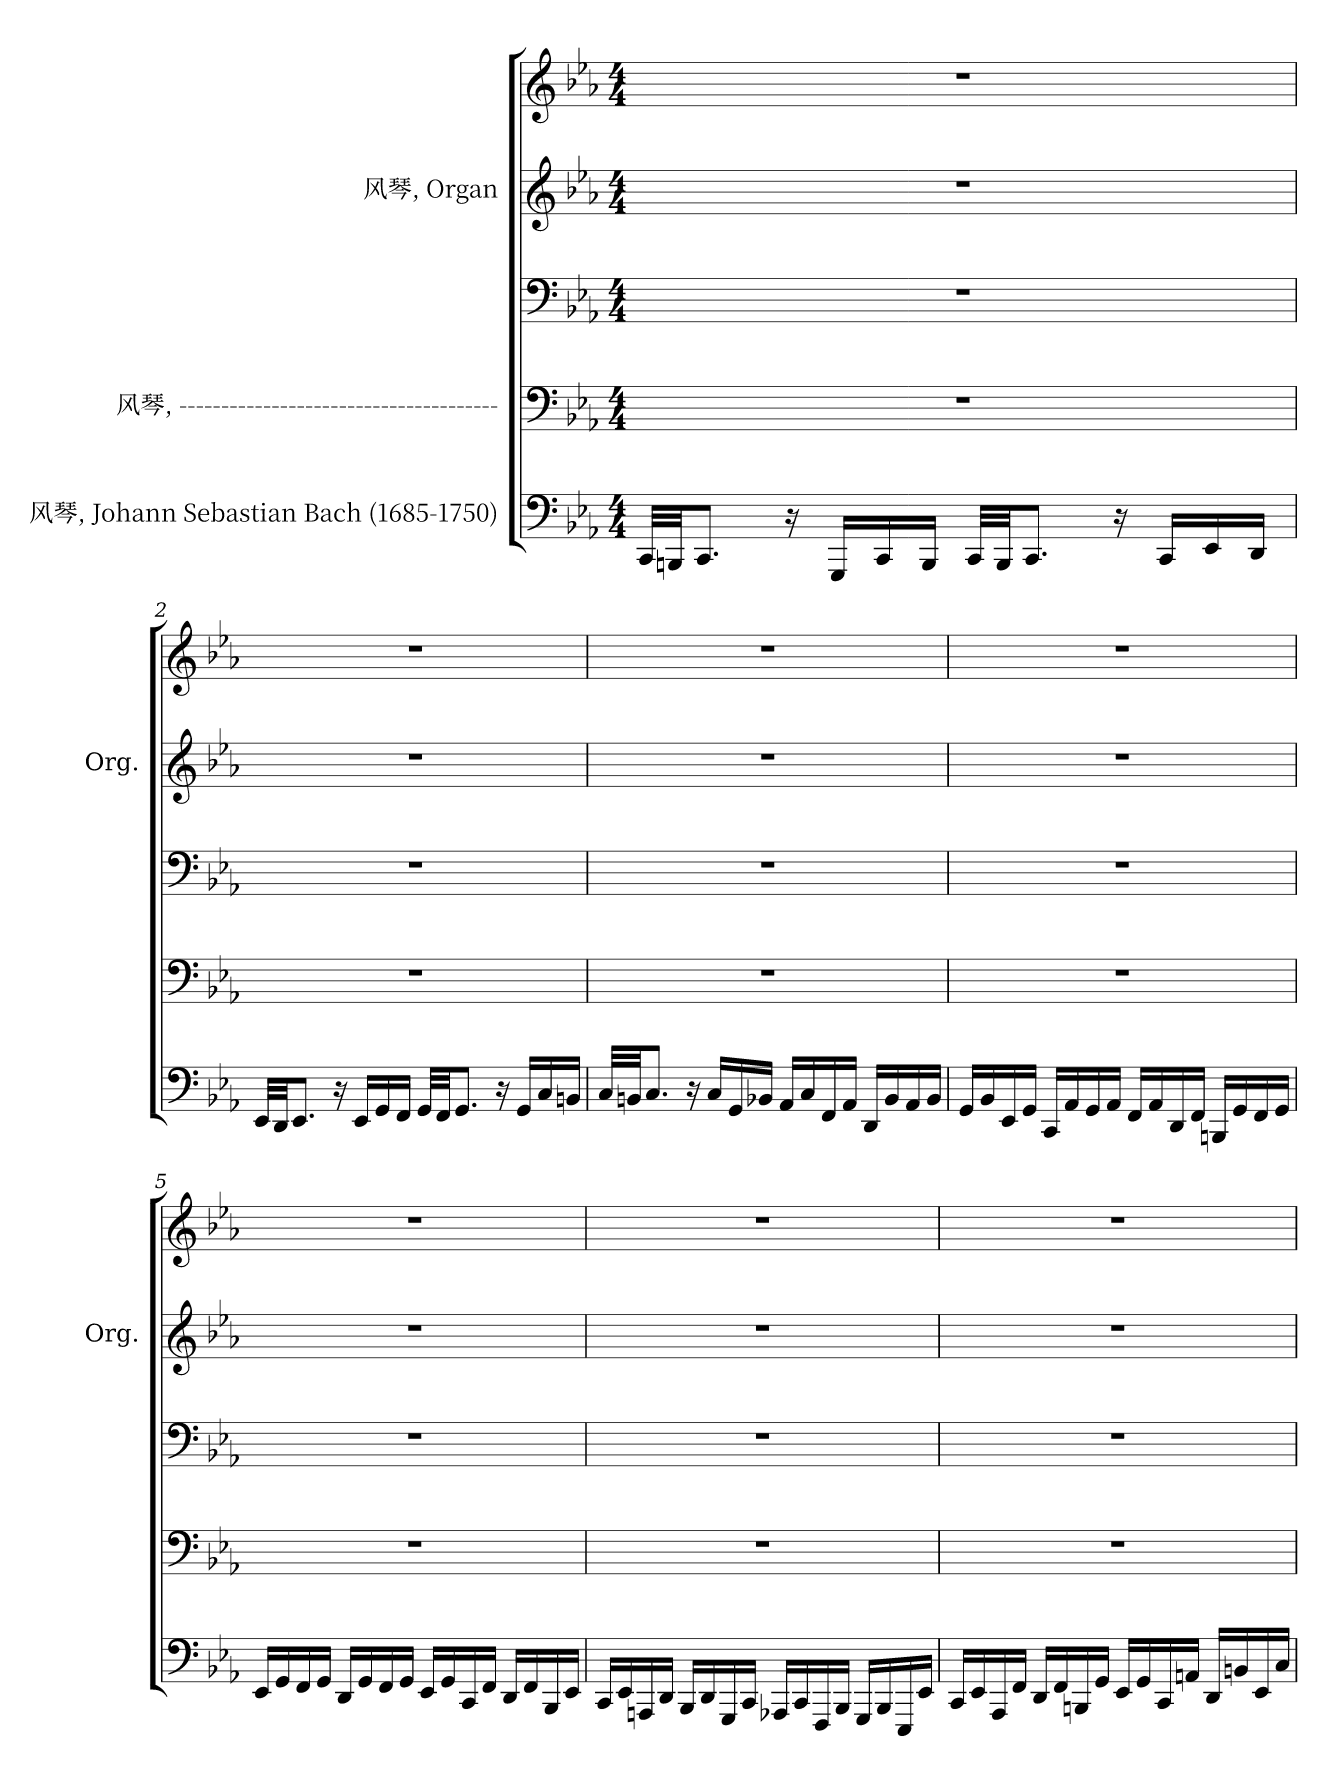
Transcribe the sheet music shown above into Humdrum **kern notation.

**kern	**kern	**kern	**kern	**kern
*part3	*part2	*part2	*part1	*part1
*staff5	*staff4	*staff3	*staff2	*staff1
*I"风琴, Johann Sebastian Bach   (1685-1750)	*I"风琴, --------------------------------------	*	*I"风琴, Organ	*
*	*	*	*I'Org.	*
*clefF4	*clefF4	*clefF4	*clefG2	*clefG2
*k[b-e-a-]	*k[b-e-a-]	*k[b-e-a-]	*k[b-e-a-]	*k[b-e-a-]
*M4/4	*M4/4	*M4/4	*M4/4	*M4/4
*MM60	*MM60	*MM60	*MM60	*MM60
=1	=1	=1	=1	=1
32CC/LLL	1r	1r	1r	1r
32BBBn/JJ	.	.	.	.
8.CC/J	.	.	.	.
16r	.	.	.	.
16GGG/LL	.	.	.	.
16CC/	.	.	.	.
16BBB/JJ	.	.	.	.
32CC/LLL	.	.	.	.
32BBB/JJ	.	.	.	.
8.CC/J	.	.	.	.
16r	.	.	.	.
16CC/LL	.	.	.	.
16EE-/	.	.	.	.
16DD/JJ	.	.	.	.
!!LO:LB:g=z
=2	=2	=2	=2	=2
32EE-/LLL	1r	1r	1r	1r
32DD/JJ	.	.	.	.
8.EE-/J	.	.	.	.
16r	.	.	.	.
16EE-/LL	.	.	.	.
16GG/	.	.	.	.
16FF/JJ	.	.	.	.
32GG/LLL	.	.	.	.
32FF/JJ	.	.	.	.
8.GG/J	.	.	.	.
16r	.	.	.	.
16GG/LL	.	.	.	.
16C/	.	.	.	.
16BBn/JJ	.	.	.	.
=3	=3	=3	=3	=3
32C/LLL	1r	1r	1r	1r
32BBn/JJ	.	.	.	.
8.C/J	.	.	.	.
16r	.	.	.	.
16C/LL	.	.	.	.
16GG/	.	.	.	.
16BB-X/JJ	.	.	.	.
16AA-/LL	.	.	.	.
16C/	.	.	.	.
16FF/	.	.	.	.
16AA-/JJ	.	.	.	.
16DD/LL	.	.	.	.
16BB-/	.	.	.	.
16AA-/	.	.	.	.
16BB-/JJ	.	.	.	.
!!LO:PB:g=z
=4	=4	=4	=4	=4
16GG/LL	1r	1r	1r	1r
16BB-/	.	.	.	.
16EE-/	.	.	.	.
16GG/JJ	.	.	.	.
16CC/LL	.	.	.	.
16AA-/	.	.	.	.
16GG/	.	.	.	.
16AA-/JJ	.	.	.	.
16FF/LL	.	.	.	.
16AA-/	.	.	.	.
16DD/	.	.	.	.
16FF/JJ	.	.	.	.
16BBBn/LL	.	.	.	.
16GG/	.	.	.	.
16FF/	.	.	.	.
16GG/JJ	.	.	.	.
=5	=5	=5	=5	=5
16EE-/LL	1r	1r	1r	1r
16GG/	.	.	.	.
16FF/	.	.	.	.
16GG/JJ	.	.	.	.
16DD/LL	.	.	.	.
16GG/	.	.	.	.
16FF/	.	.	.	.
16GG/JJ	.	.	.	.
16EE-/LL	.	.	.	.
16GG/	.	.	.	.
16CC/	.	.	.	.
16FF/JJ	.	.	.	.
16DD/LL	.	.	.	.
16FF/	.	.	.	.
16BBB-/	.	.	.	.
16EE-/JJ	.	.	.	.
!!LO:LB:g=z
=6	=6	=6	=6	=6
16CC/LL	1r	1r	1r	1r
16EE-/	.	.	.	.
16AAAn/	.	.	.	.
16DD/JJ	.	.	.	.
16BBB-/LL	.	.	.	.
16DD/	.	.	.	.
16GGG/	.	.	.	.
16CC/JJ	.	.	.	.
16AAA-X/LL	.	.	.	.
16CC/	.	.	.	.
16FFF/	.	.	.	.
16BBB-/JJ	.	.	.	.
16GGG/LL	.	.	.	.
16BBB-/	.	.	.	.
16EEE-/	.	.	.	.
16EE-/JJ	.	.	.	.
=7	=7	=7	=7	=7
16CC/LL	1r	1r	1r	1r
16EE-/	.	.	.	.
16AAA-/	.	.	.	.
16FF/JJ	.	.	.	.
16DD/LL	.	.	.	.
16FF/	.	.	.	.
16BBBn/	.	.	.	.
16GG/JJ	.	.	.	.
16EE-/LL	.	.	.	.
16GG/	.	.	.	.
16CC/	.	.	.	.
16AAn/JJ	.	.	.	.
16DD/LL	.	.	.	.
16BBn/	.	.	.	.
16EE-/	.	.	.	.
16C/JJ	.	.	.	.
=	=	=	=	=
*-	*-	*-	*-	*-
